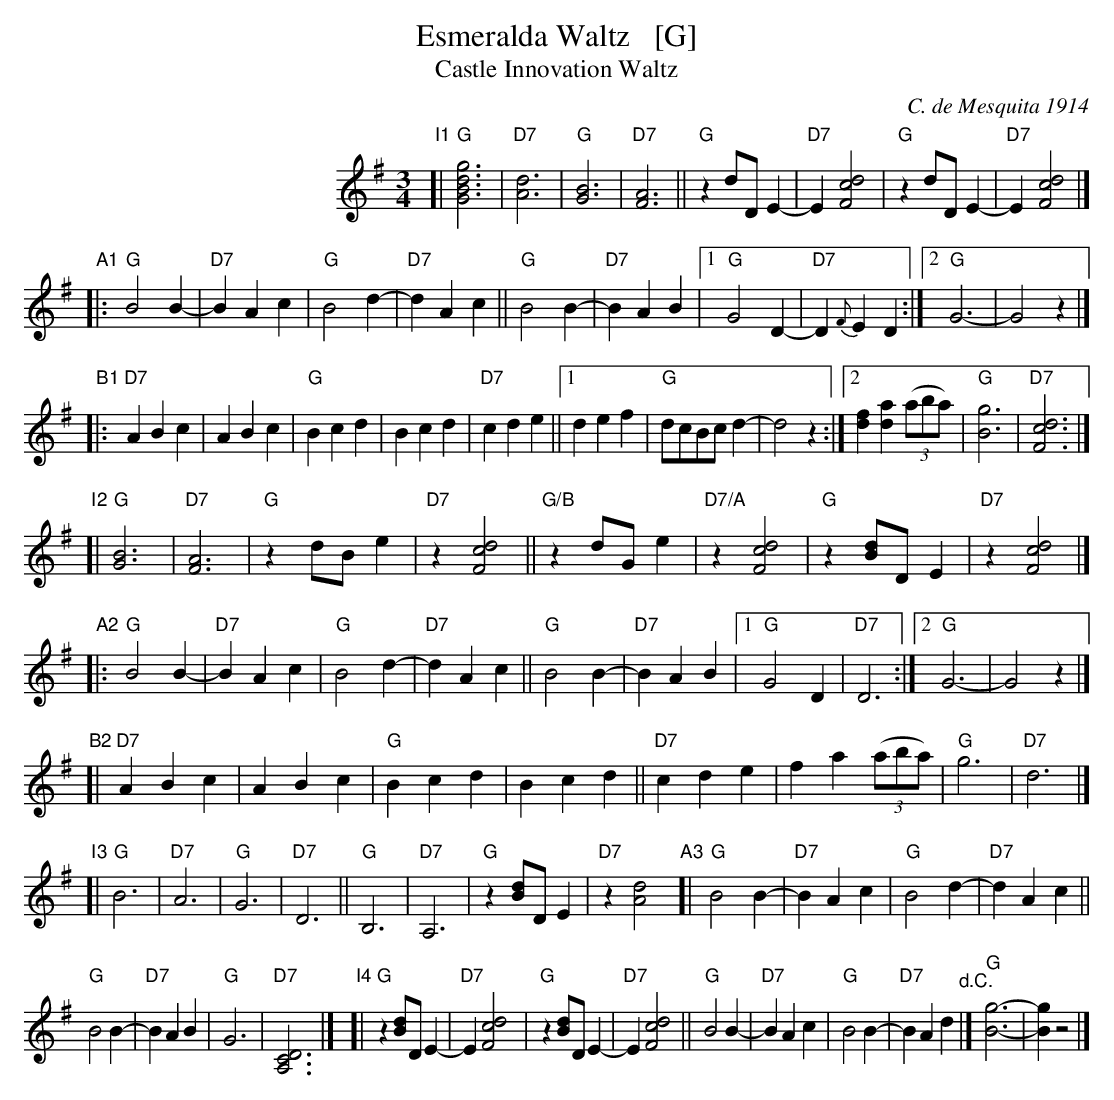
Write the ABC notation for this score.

X:1
T: Esmeralda Waltz   [G]
T: Castle Innovation Waltz
C: C. de Mesquita 1914
M: 3/4
L: 1/8
K: G
"I1"[|\
"G"[g6d6B6G6] | "D7"[d6A6] | "G"[B6G6] | "D7"[A6F6] ||\
"G"z2 dD E2- | "D7"E2 [d4c4F4] | "G"z2 dD E2- | "D7"E2 [d4c4F4] |]
"A1"|:\
"G"B4 B2- | "D7"B2 A2 c2 | "G"B4 d2- | "D7"d2 A2 c2 ||\
"G"B4 B2- | "D7"B2 A2 B2 |\
[1 "G"G4 D2- | "D7"D2 {F}E2 D2 :|[2 "G"G6- | G4 z2 |]
"B1"|:\
"D7"A2 B2 c2 | A2 B2 c2 | "G"B2 c2 d2 | B2 c2 d2 | "D7"c2 d2 e2 ||\
[1 d2 e2 f2 | "G"dcBc d2- | d4 z2 :|\
[2 [f2d2] [a2d2] (3(aba) | "G"[g6B6] | "D7"[d6c6F6] |]
"I2"[|\
"G"[B6G6] | "D7"[A6F6] | "G"z2 dB e2 | "D7"z2 [d4c4F4] ||\
"G/B"z2 dGe2 | "D7/A"z2 [d4c4F4] | "G"z2 [dB]D E2 | "D7"z2 [d4c4F4] |]
"A2"|:\
"G"B4 B2- | "D7"B2 A2 c2 | "G"B4 d2- | "D7"d2 A2 c2 ||\
"G"B4 B2- | "D7"B2 A2 B2 |[1 "G"G4 D2 | "D7"D6 :|[2 "G"G6- | G4 z2 |]
"B2"[|\
"D7"A2 B2 c2 | A2 B2 c2 | "G"B2 c2 d2 | B2 c2 d2 ||\
"D7"c2 d2 e2 | f2 a2 (3(aba) | "G"g6 | "D7"d6 |]
"I3"[|\
"G"B6 | "D7"A6 | "G"G6 | "D7"D6 ||\
"G"B,6 | "D7"A,6 | "G"z2 [dB]D E2 | "D7"z2 [d4A4] [|]\
"A3"[|\
"G"B4 B2- | "D7"B2 A2 c2 | "G"B4 d2- | "D7"d2 A2 c2 ||
"G"B4 B2- | "D7"B2 A2 B2 | "G"G6 | "D7"[D6C6A,6] |]\
"I4"[|\
"G"z2 [dB]D E2- | "D7"E2 [d4c4F4] | "G"z2 [dB]D E2- | "D7"E2 [d4c4F4] ||\
"G"B4 B2- | "D7"B2 A2 c2 | "G"B4 B2- | "D7"B2 A2 d2 "^d.C."|]\
"G"[g6-B6-] | [g2B2] z4 |]
